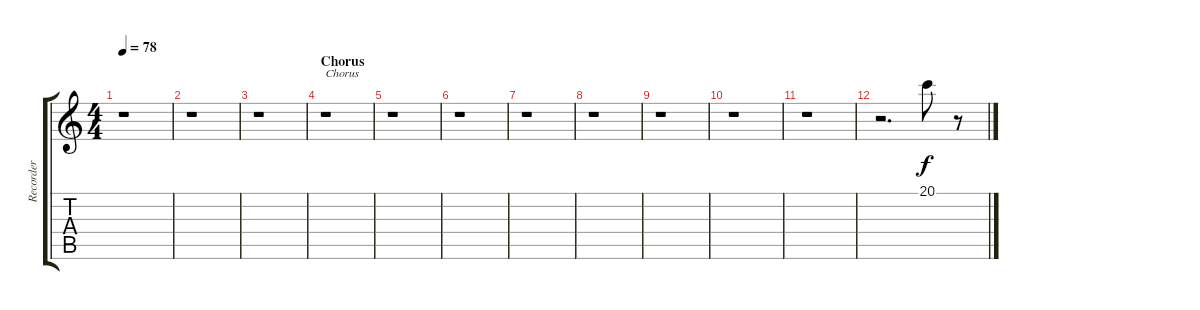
\track ("Recorder" "Recorder") {instrument recorder}
\staff {score tabs}
\tuning (E4 B3 G3 D3 A2 E2) {hide}
\ts (4 4)
\tempo 78
\clef g2
\ks c
r.1{dy f} |
r.1 |
r.1 |
\section ("" "Chorus")
r.1{txt "Chorus"} |
r.1 |
r.1 |
r.1 |
r.1 |
r.1 |
r.1 |
r.1 |
r.2{d} 20.1.8 r.8
